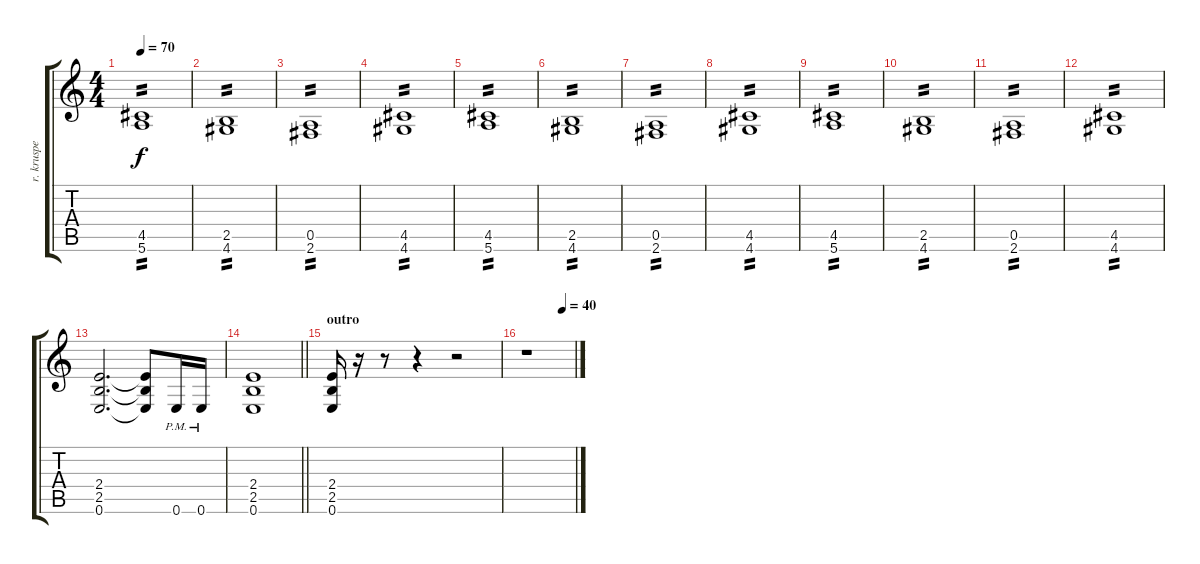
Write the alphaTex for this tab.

\track ("r. kruspe - guitar" "r. kruspe ") {instrument distortionguitar}
\staff {score tabs}
\tuning (E4 B3 G3 D3 A2 E2) {hide}
\ts (4 4)
\tempo 70
\clef g2
\ks c
(4.5 5.6).1{tp 2 dy f} |
(2.5 4.6).1{tp 2} |
(0.5 2.6).1{tp 2} |
(4.5 4.6).1{tp 2} |
(4.5 5.6).1{tp 2} |
(2.5 4.6).1{tp 2} |
(0.5 2.6).1{tp 2} |
(4.5 4.6).1{tp 2} |
(4.5 5.6).1{tp 2} |
(2.5 4.6).1{tp 2} |
(0.5 2.6).1{tp 2} |
(4.5 4.6).1{tp 2} |
(2.4 2.5 0.6).2{d} (2.4{t} 2.5{t} 0.6{t}).8 0.6{pm}.16 0.6{pm}.16 |
\barLineRight lightlight
(2.4 2.5 0.6).1 |
\section ("" "outro")
(2.4 2.5 0.6).16 r.16 r.8 r.4 r.2 |
\tempo (40 0.75)
r.1
